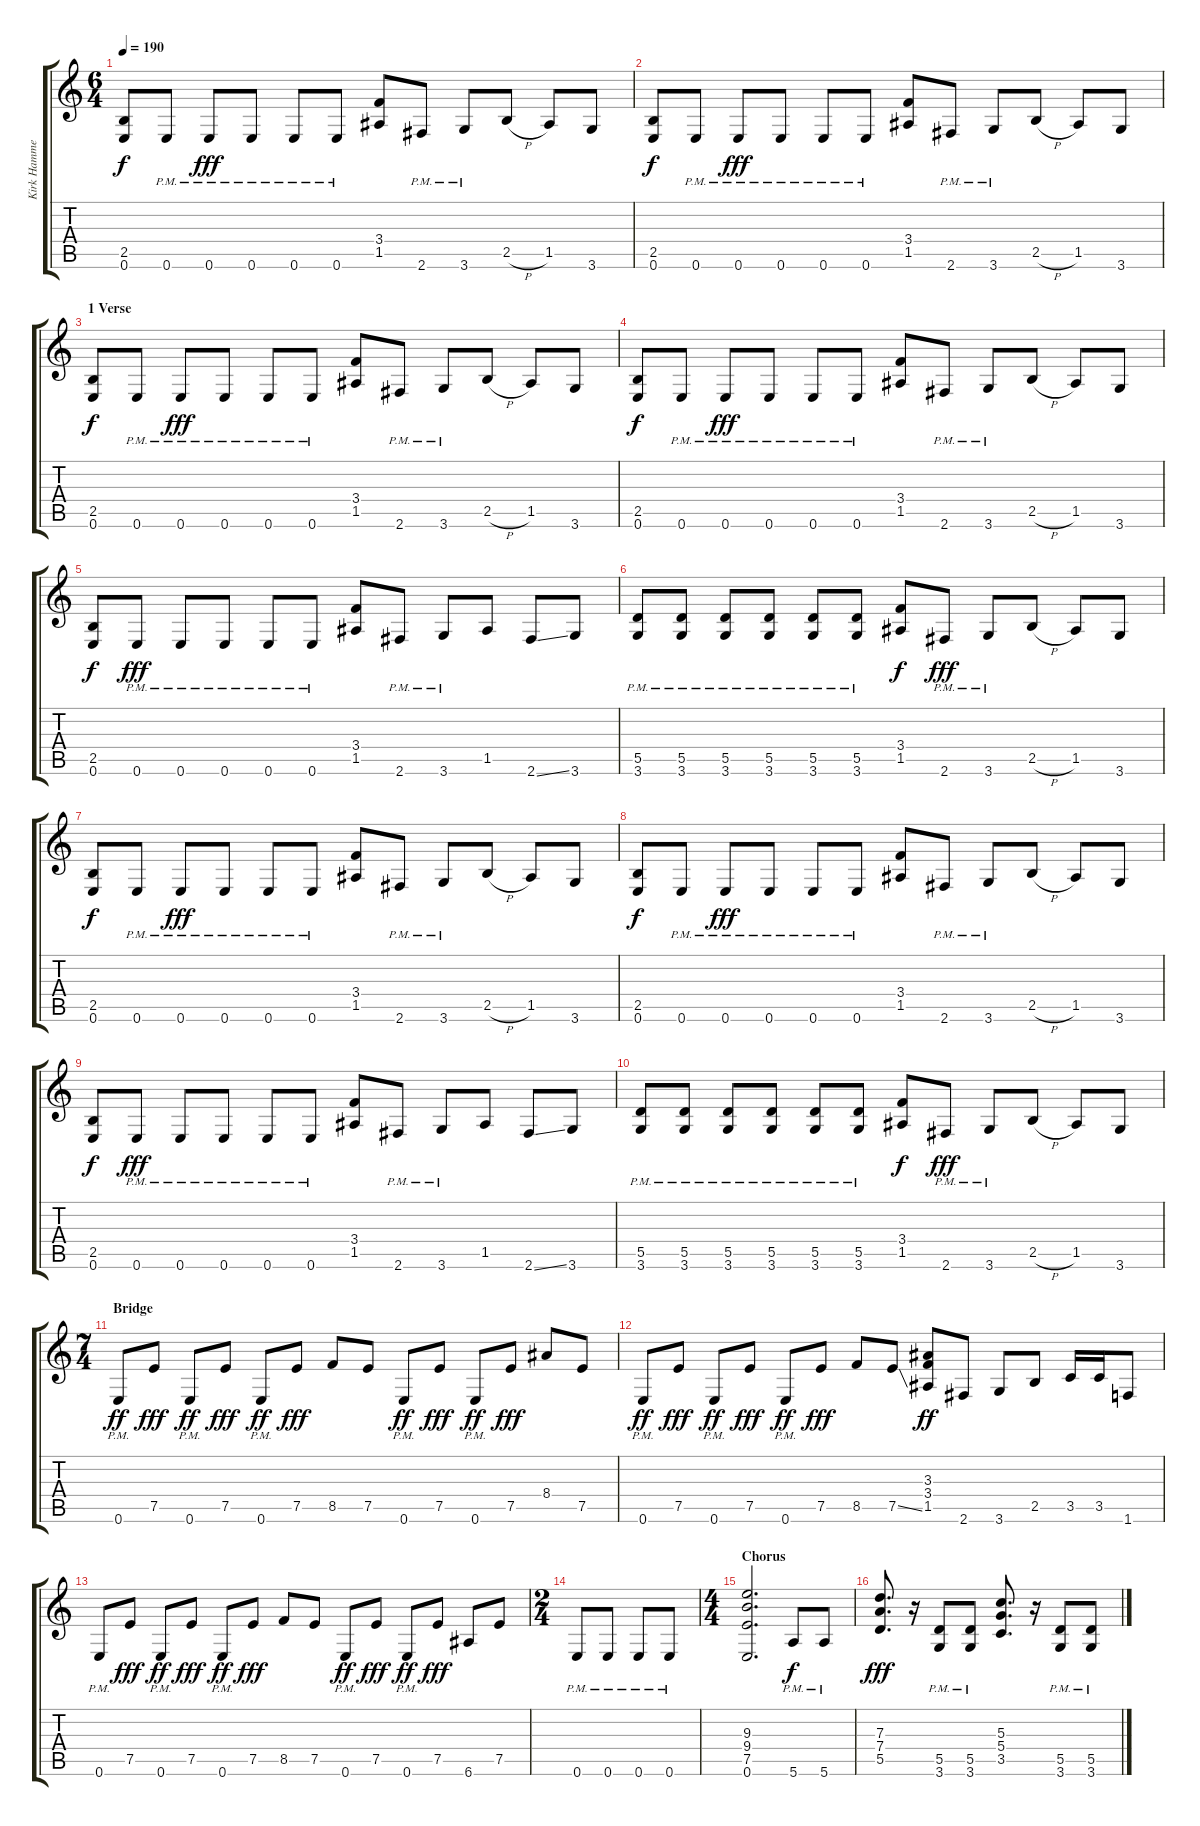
\track ("Kirk Hammet (Guitar 2)" "Kirk Hamme") {instrument distortionguitar}
\staff {score tabs}
\tuning (E4 B3 G3 D3 A2 E2) {hide}
\ts (6 4)
\tempo 190
\clef g2
\ks c
(2.5 0.6).8{dy f} 0.6{pm}.8 0.6{pm}.8{dy fff} 0.6{pm}.8 0.6{pm}.8 0.6{pm}.8 (3.4 1.5).8 2.6{pm}.8 3.6{pm}.8 2.5{h}.8 1.5.8 3.6.8 |
(2.5 0.6).8{dy f} 0.6{pm}.8 0.6{pm}.8{dy fff} 0.6{pm}.8 0.6{pm}.8 0.6{pm}.8 (3.4 1.5).8 2.6{pm}.8 3.6{pm}.8 2.5{h}.8 1.5.8 3.6.8 |
\section ("" "1 Verse")
(2.5 0.6).8{dy f} 0.6{pm}.8 0.6{pm}.8{dy fff} 0.6{pm}.8 0.6{pm}.8 0.6{pm}.8 (3.4 1.5).8 2.6{pm}.8 3.6{pm}.8 2.5{h}.8 1.5.8 3.6.8 |
(2.5 0.6).8{dy f} 0.6{pm}.8 0.6{pm}.8{dy fff} 0.6{pm}.8 0.6{pm}.8 0.6{pm}.8 (3.4 1.5).8 2.6{pm}.8 3.6{pm}.8 2.5{h}.8 1.5.8 3.6.8 |
(2.5 0.6).8{dy f} 0.6{pm}.8{dy fff} 0.6{pm}.8 0.6{pm}.8 0.6{pm}.8 0.6{pm}.8 (3.4 1.5).8 2.6{pm}.8 3.6{pm}.8 1.5.8 2.6{ss}.8 3.6.8 |
(5.5 3.6{pm}).8 (5.5 3.6{pm}).8 (5.5 3.6{pm}).8 (5.5 3.6{pm}).8 (5.5 3.6{pm}).8 (5.5 3.6{pm}).8 (3.4 1.5).8{dy f} 2.6{pm}.8{dy fff} 3.6{pm}.8 2.5{h}.8 1.5.8 3.6.8 |
(2.5 0.6).8{dy f} 0.6{pm}.8 0.6{pm}.8{dy fff} 0.6{pm}.8 0.6{pm}.8 0.6{pm}.8 (3.4 1.5).8 2.6{pm}.8 3.6{pm}.8 2.5{h}.8 1.5.8 3.6.8 |
(2.5 0.6).8{dy f} 0.6{pm}.8 0.6{pm}.8{dy fff} 0.6{pm}.8 0.6{pm}.8 0.6{pm}.8 (3.4 1.5).8 2.6{pm}.8 3.6{pm}.8 2.5{h}.8 1.5.8 3.6.8 |
(2.5 0.6).8{dy f} 0.6{pm}.8{dy fff} 0.6{pm}.8 0.6{pm}.8 0.6{pm}.8 0.6{pm}.8 (3.4 1.5).8 2.6{pm}.8 3.6{pm}.8 1.5.8 2.6{ss}.8 3.6.8 |
(5.5 3.6{pm}).8 (5.5 3.6{pm}).8 (5.5 3.6{pm}).8 (5.5 3.6{pm}).8 (5.5 3.6{pm}).8 (5.5 3.6{pm}).8 (3.4 1.5).8{dy f} 2.6{pm}.8{dy fff} 3.6{pm}.8 2.5{h}.8 1.5.8 3.6.8 |
\ts (7 4)
\section ("" "Bridge")
0.6{pm}.8{dy ff} 7.5.8{dy fff} 0.6{pm}.8{dy ff} 7.5.8{dy fff} 0.6{pm}.8{dy ff} 7.5.8{dy fff} 8.5.8 7.5.8 0.6{pm}.8{dy ff} 7.5.8{dy fff} 0.6{pm}.8{dy ff} 7.5.8{dy fff} 8.4.8 7.5.8 |
0.6{pm}.8{dy ff} 7.5.8{dy fff} 0.6{pm}.8{dy ff} 7.5.8{dy fff} 0.6{pm}.8{dy ff} 7.5.8{dy fff} 8.5.8 7.5{ss}.8 (3.3 3.4 1.5).8{dy ff} 2.6.8 3.6.8 2.5.8 3.5.16 3.5.16 1.6.8 |
0.6{pm}.8 7.5.8{dy fff} 0.6{pm}.8{dy ff} 7.5.8{dy fff} 0.6{pm}.8{dy ff} 7.5.8{dy fff} 8.5.8 7.5.8 0.6{pm}.8{dy ff} 7.5.8{dy fff} 0.6{pm}.8{dy ff} 7.5.8{dy fff} 6.6.8 7.5.8 |
\ts (2 4)
0.6{pm}.8 0.6{pm}.8 0.6{pm}.8 0.6{pm}.8 |
\ts (4 4)
\section ("" "Chorus")
(9.3 9.4 7.5 0.6).2{d} 5.6{pm}.8{dy f} 5.6{pm}.8 |
(7.3 7.4 5.5).8{d dy fff} r.16 (5.5 3.6{pm}).8 (5.5 3.6{pm}).8 (5.3 5.4 3.5).8{d} r.16 (5.5 3.6{pm}).8 (5.5 3.6{pm}).8
